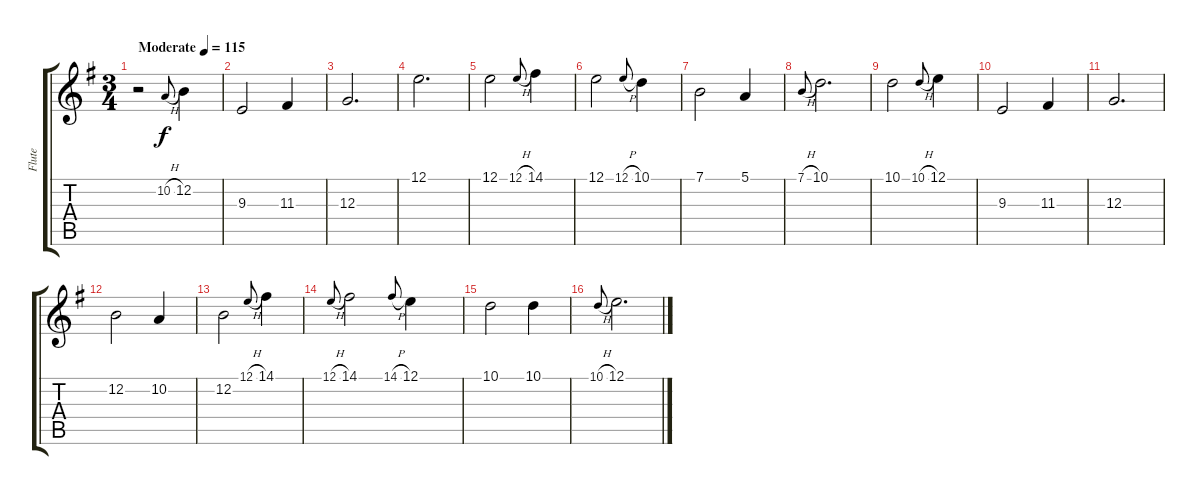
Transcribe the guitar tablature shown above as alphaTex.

\track ("Flute" "Flute") {instrument flute}
\staff {score tabs}
\tuning (E4 B3 G3 D3 A2 E2) {hide}
\ts (3 4)
\tempo (115 "Moderate")
\clef g2
\ks eminor
r.2{dy f instrument flute} 10.2{h}.8{gr onbeat} 12.2.4 |
9.3.2 11.3.4 |
12.3.2{d} |
12.1.2{d} |
12.1.2 12.1{h}.8{gr onbeat} 14.1.4 |
12.1.2 12.1{h}.8{gr onbeat} 10.1.4 |
7.1.2 5.1.4 |
7.1{h}.8{gr onbeat} 10.1.2{d} |
10.1.2 10.1{h}.8{gr onbeat} 12.1.4 |
9.3.2 11.3.4 |
12.3.2{d} |
12.2.2 10.2.4 |
12.2.2 12.1{h}.8{gr onbeat} 14.1.4 |
12.1{h}.8{gr onbeat} 14.1.2 14.1{h}.8{gr onbeat} 12.1.4 |
10.1.2 10.1.4 |
10.1{h}.8{gr onbeat} 12.1.2{d}
